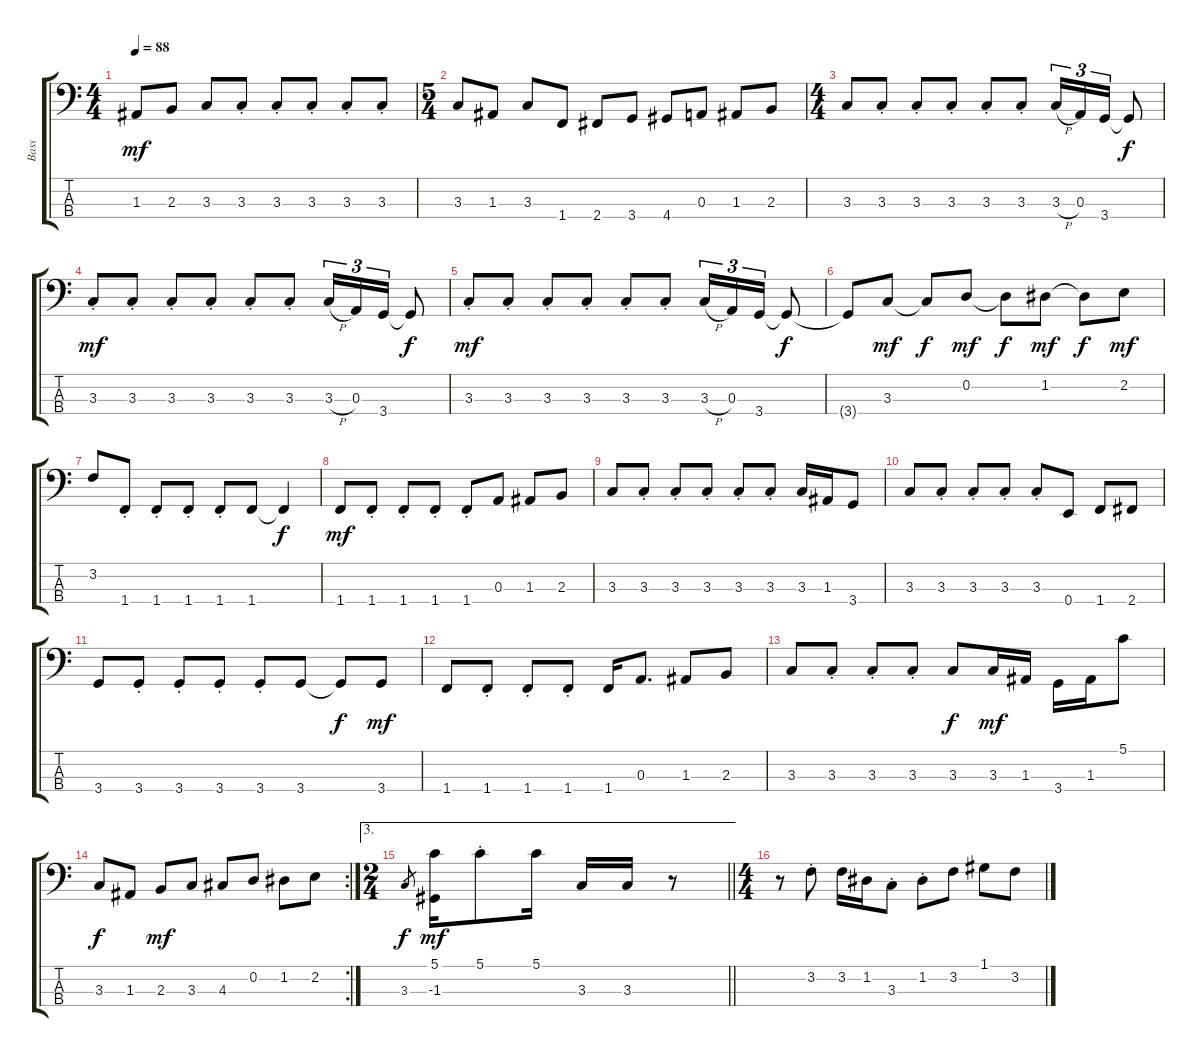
\track ("Bass" "Bass") {instrument electricbasspick}
\staff {score tabs}
\tuning (G2 D2 A1 E1) {hide}
\ts (4 4)
\tempo 88
\clef f4
\ks c
1.3.8{dy mf} 2.3.8 3.3.8 3.3{st}.8 3.3{st}.8 3.3{st}.8 3.3{st}.8 3.3{st}.8 |
\ts (5 4)
3.3.8 1.3.8 3.3.8 1.4.8 2.4.8 3.4.8 4.4.8 0.3.8 1.3.8 2.3.8 |
\ts (4 4)
3.3.8 3.3{st}.8 3.3{st}.8 3.3{st}.8 3.3{st}.8 3.3{st}.8 3.3{h}.16{tu (3 2)} 0.3.16{tu (3 2)} 3.4.16{tu (3 2)} 3.4{t}.8{dy f} |
3.3{st}.8{dy mf} 3.3{st}.8 3.3{st}.8 3.3{st}.8 3.3{st}.8 3.3{st}.8 3.3{h}.16{tu (3 2)} 0.3.16{tu (3 2)} 3.4.16{tu (3 2)} 3.4{t}.8{dy f} |
3.3{st}.8{dy mf} 3.3{st}.8 3.3{st}.8 3.3{st}.8 3.3{st}.8 3.3{st}.8 3.3{h}.16{tu (3 2)} 0.3.16{tu (3 2)} 3.4.16{tu (3 2)} 3.4{t}.8{dy f} |
3.4{t}.8 3.3.8{dy mf} 3.3{t}.8{dy f} 0.2.8{dy mf} 0.2{t}.8{dy f} 1.2.8{dy mf} 1.2{t}.8{dy f} 2.2.8{dy mf} |
3.2.8 1.4{st}.8 1.4{st}.8 1.4{st}.8 1.4{st}.8 1.4.8 1.4{t}.4{dy f} |
1.4.8{dy mf} 1.4{st}.8 1.4{st}.8 1.4{st}.8 1.4{st}.8 0.3.8 1.3.8 2.3.8 |
3.3.8 3.3{st}.8 3.3{st}.8 3.3{st}.8 3.3{st}.8 3.3{st}.8 3.3.16 1.3.16 3.4.8 |
3.3.8 3.3{st}.8 3.3{st}.8 3.3{st}.8 3.3{st}.8 0.4.8 1.4.8 2.4.8 |
3.4.8 3.4{st}.8 3.4{st}.8 3.4{st}.8 3.4{st}.8 3.4.8 3.4{t}.8{dy f} 3.4.8{dy mf} |
1.4.8 1.4{st}.8 1.4{st}.8 1.4{st}.8 1.4.16 0.3.8{d} 1.3.8 2.3.8 |
3.3.8 3.3{st}.8 3.3{st}.8 3.3{st}.8 3.3.8{dy f} 3.3.16{dy mf} 1.3.16 3.4.16 1.3.16 5.1.8 |
\rc 2
3.3.8{dy f} 1.3.8 2.3.8{dy mf} 3.3.8 4.3.8 0.2.8 1.2.8 2.2.8 |
\ae 3
\ts (2 4)
\barLineRight lightlight
3.3.8{gr dy f} (5.1 -1.3).16{dy mf} 5.1{st}.8 5.1.16 3.3.16 3.3.16 r.8 |
\ts (4 4)
r.8 3.2{st}.8 3.2.16 1.2.16 3.3{st}.8 1.2{st}.8 3.2.8 1.1.8 3.2.8
